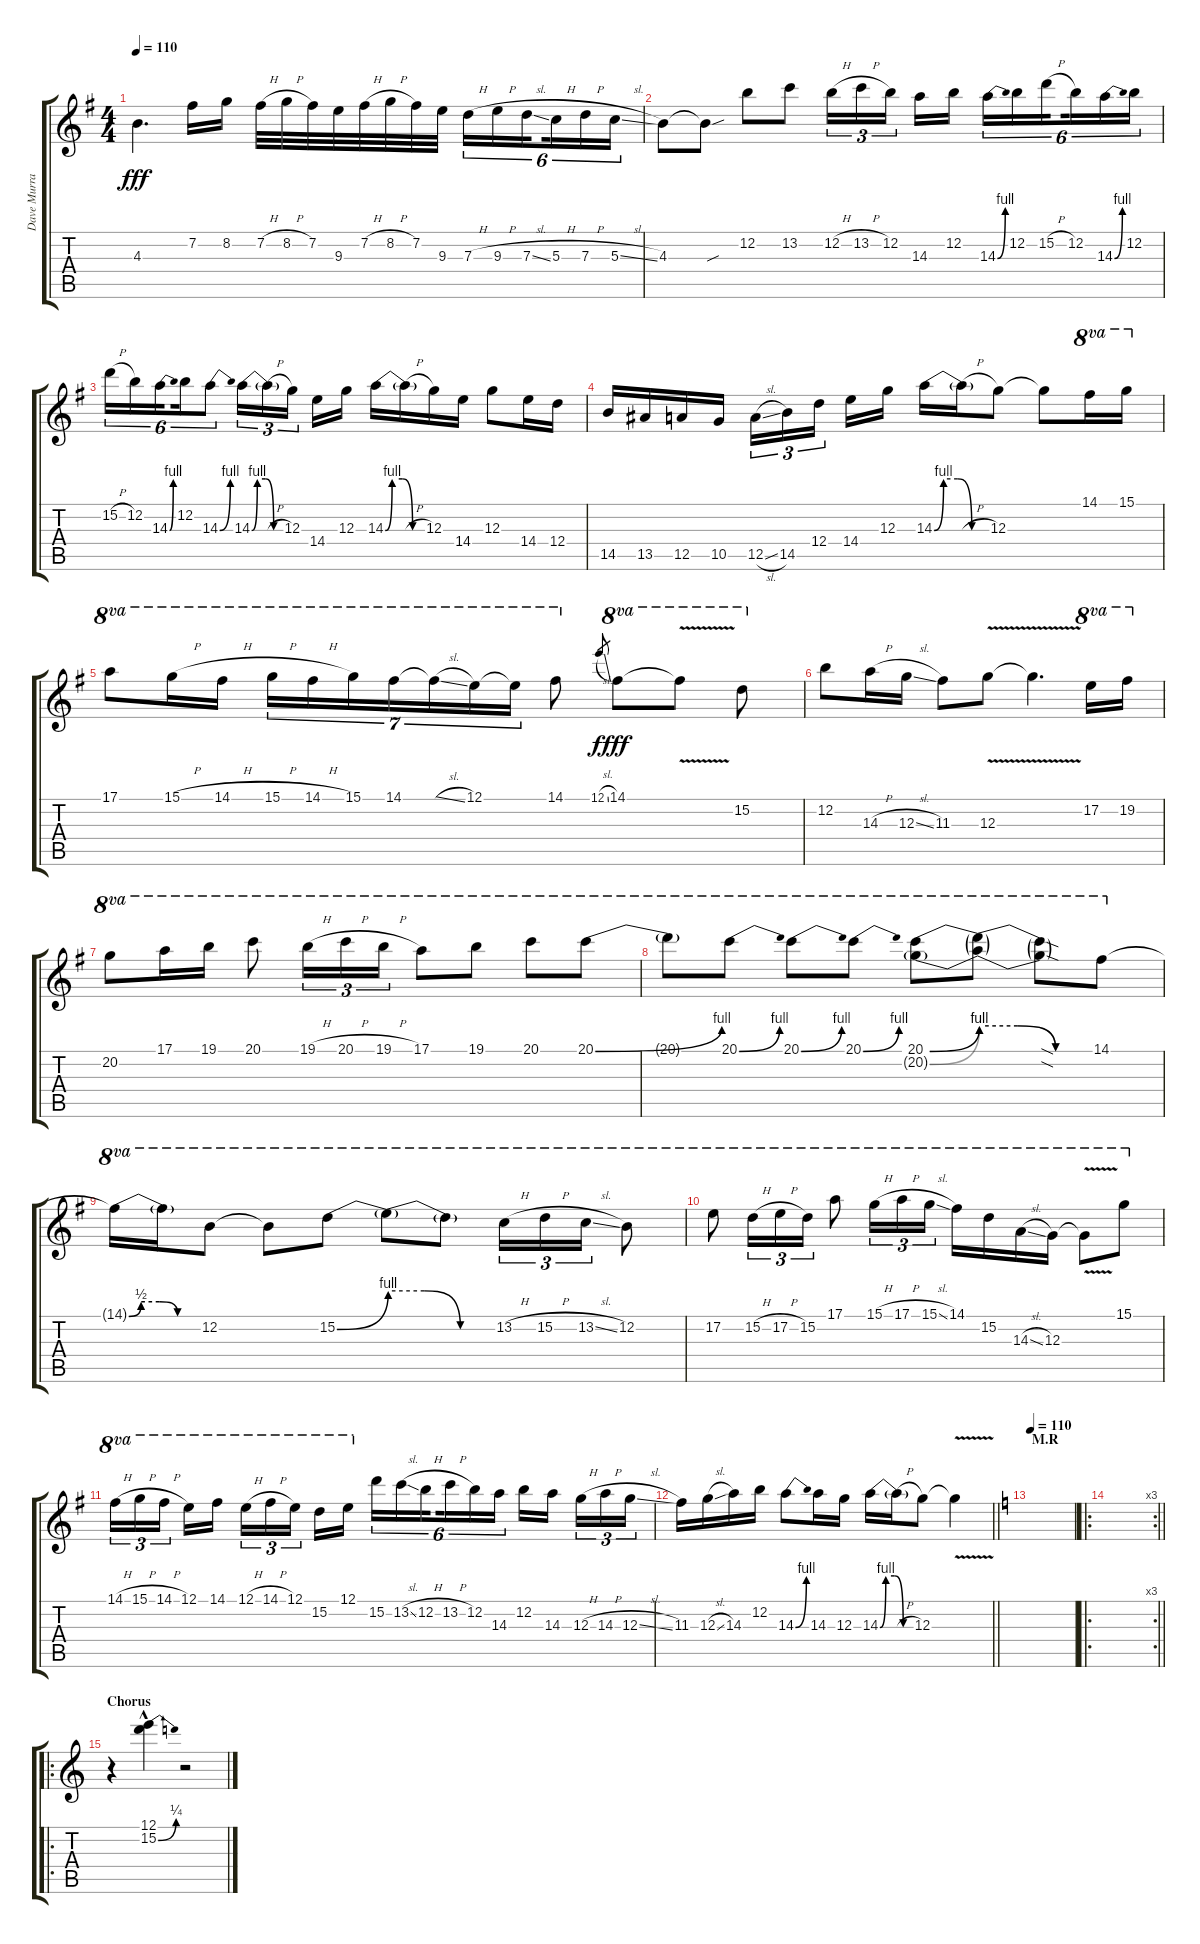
\track ("Dave Murray (Dis)" "Dave Murra") {solo instrument distortionguitar}
\staff {score tabs}
\tuning (E4 B3 G3 D3 A2 E2) {hide}
\ts (4 4)
\tempo 110
\clef g2
\ks g
4.3.4{d dy fff} 7.2.16 8.2.16 7.2{h}.32 8.2{h}.32 7.2.32 9.3.32 7.2{h}.32 8.2{h}.32 7.2.32 9.3.32 7.3{h}.16{tu (6 4)} 9.3{h}.16{tu (6 4)} 7.3{sl}.16{tu (6 4) beam splitsecondary} 5.3{h}.16{tu (6 4)} 7.3{h}.16{tu (6 4)} 5.3{sl}.16{tu (6 4)} |
4.3.8 4.3{sou t}.8 12.2.8 13.2.8 12.2{h}.16{tu (3 2)} 13.2{h}.16{tu (3 2)} 12.2.16{tu (3 2) beam splitsecondary} 14.3.16 12.2.16 14.3{be (bend 0 0 60 4)}.16{tu (6 4)} 12.2.16{tu (6 4)} 15.2{h}.16{tu (6 4) beam splitsecondary} 12.2.16{tu (6 4)} 14.3{be (bend 0 0 60 4)}.16{tu (6 4)} 12.2.16{tu (6 4)} |
15.2{h}.16{tu (6 4)} 12.2.16{tu (6 4)} 14.3{be (bend 0 0 60 4)}.16{tu (6 4) beam splitsecondary} 12.2.16{tu (6 4)} 14.3{be (bend 0 0 60 4)}.8{tu (6 4)} 14.3{be (custom 0 0 10 4 25 4 40 0 60 0)}.16{tu (3 2)} 14.3{h t}.16{tu (3 2)} 12.3.16{tu (3 2) beam splitsecondary} 14.4.16 12.3.16 14.3{be (custom 0 0 10 4 25 4 40 0 60 0)}.16 14.3{h t}.16 12.3.16 14.4.16 12.3.8 14.4.16 12.4.16 |
14.5.16 13.5.16 12.5.16 10.5.16 12.5{sl}.16{tu (3 2)} 14.5.16{tu (3 2)} 12.4.16{tu (3 2) beam splitsecondary} 14.4.16 12.3.16 14.3{be (custom 0 0 10 4 25 4 40 0 60 0)}.16 14.3{h t}.16 12.3.8 12.3{t}.8 14.1.16{ot 8va} 15.1.16{ot 8va} |
17.1.8{ot 8va} 15.1{h}.16{ot 8va} 14.1{h}.16{ot 8va} 15.1{h}.16{tu (7 4) ot 8va} 14.1{h}.16{tu (7 4) ot 8va} 15.1.16{tu (7 4) ot 8va} 14.1.16{tu (7 4) ot 8va} 14.1{sl t}.16{tu (7 4) ot 8va} 12.1.16{tu (7 4) ot 8va} 12.1{t}.16{tu (7 4) ot 8va} 14.1.8{ot 8va} 12.1{sl}.8{gr dy f} 14.1.8{ot 8va dy fff} 14.1{v t}.8{ot 8va} 15.2.8{ot 8va} |
12.2.8 14.3{h}.16 12.3{sl}.16 11.3.8 12.3{v}.8 12.3{v t}.4{d} 17.2.16{ot 8va} 19.2.16{ot 8va} |
20.2.8{ot 8va} 17.1.16{ot 8va} 19.1.16{ot 8va} 20.1.8{ot 8va} 19.1{h}.16{tu (3 2) ot 8va} 20.1{h}.16{tu (3 2) ot 8va} 19.1{h}.16{tu (3 2) ot 8va} 17.1.8{ot 8va} 19.1.8{ot 8va} 20.1.8{ot 8va} 20.1{be (bend 0 0 60 4)}.8{ot 8va} |
20.1{t}.8{ot 8va} 20.1{be (bend 0 0 60 4)}.8{ot 8va} 20.1{be (bend 0 0 60 4)}.8{ot 8va} 20.1{be (bend 0 0 60 4)}.8{ot 8va} (20.1{be (bend 0 0 60 4)} 20.2{be (bend 0 0 60 4) g}).8{ot 8va} (20.1{be (custom 0 4 20 4 40 0 60 0) t} 20.2{be (custom 0 4 20 4 40 0 60 0) t}).8{ot 8va} (20.1{sod t} 20.2{sod t}).8{ot 8va} 14.1.8{ot 8va} |
14.1{be (custom 0 0 10 2 25 2 40 0 60 0) t}.16{ot 8va} 14.1{t}.16{ot 8va} 12.2.8{ot 8va} 12.2{t}.8{ot 8va} 15.2{be (bend 0 0 60 4)}.8{ot 8va} 15.2{be (custom 0 4 20 4 40 0 60 0) t}.8{ot 8va} 15.2{t}.8{ot 8va} 13.2{h}.16{tu (3 2) ot 8va} 15.2{h}.16{tu (3 2) ot 8va} 13.2{sl}.16{tu (3 2) ot 8va} 12.2.8{ot 8va} |
17.2.8{ot 8va} 15.2{h}.16{tu (3 2) ot 8va} 17.2{h}.16{tu (3 2) ot 8va} 15.2.16{tu (3 2) ot 8va} 17.1.8{ot 8va} 15.1{h}.16{tu (3 2) ot 8va} 17.1{h}.16{tu (3 2) ot 8va} 15.1{sl}.16{tu (3 2) ot 8va} 14.1.16{ot 8va} 15.2.16{ot 8va} 14.3{sl}.16{ot 8va} 12.3.16{ot 8va} 12.3{v t}.8{ot 8va} 15.1.8{ot 8va} |
14.1{h}.16{tu (3 2) ot 8va} 15.1{h}.16{tu (3 2) ot 8va} 14.1{h}.16{tu (3 2) ot 8va beam splitsecondary} 12.1.16{ot 8va} 14.1.16{ot 8va} 12.1{h}.16{tu (3 2) ot 8va} 14.1{h}.16{tu (3 2) ot 8va} 12.1.16{tu (3 2) ot 8va beam splitsecondary} 15.2.16{ot 8va} 12.1.16{ot 8va} 15.2.16{tu (6 4)} 13.2{sl}.16{tu (6 4)} 12.2{h}.16{tu (6 4) beam splitsecondary} 13.2{h}.16{tu (6 4)} 12.2.16{tu (6 4)} 14.3.16{tu (6 4)} 12.2.16 14.3.16{beam splitsecondary} 12.3{h}.16{tu (3 2)} 14.3{h}.16{tu (3 2)} 12.3{sl}.16{tu (3 2)} |
\barLineRight lightlight
11.3.16 12.3{sl}.16 14.3.16 12.2.16 14.3{be (bend 0 0 60 4)}.8 14.3.16 12.3.16 14.3{be (custom 0 0 10 4 25 4 40 0 60 0)}.16 14.3{h t}.16 12.3.8 12.3{v t}.4 |
\section ("" "M.R")
\tempo 110
\ks c
|
\ro
\rc 3
\barLineRight lightlight
|
\ro
\section ("" "Chorus")
r.4 (12.1{hac} 15.2{be (bend 0 0 60 1) hac}).4 r.2
